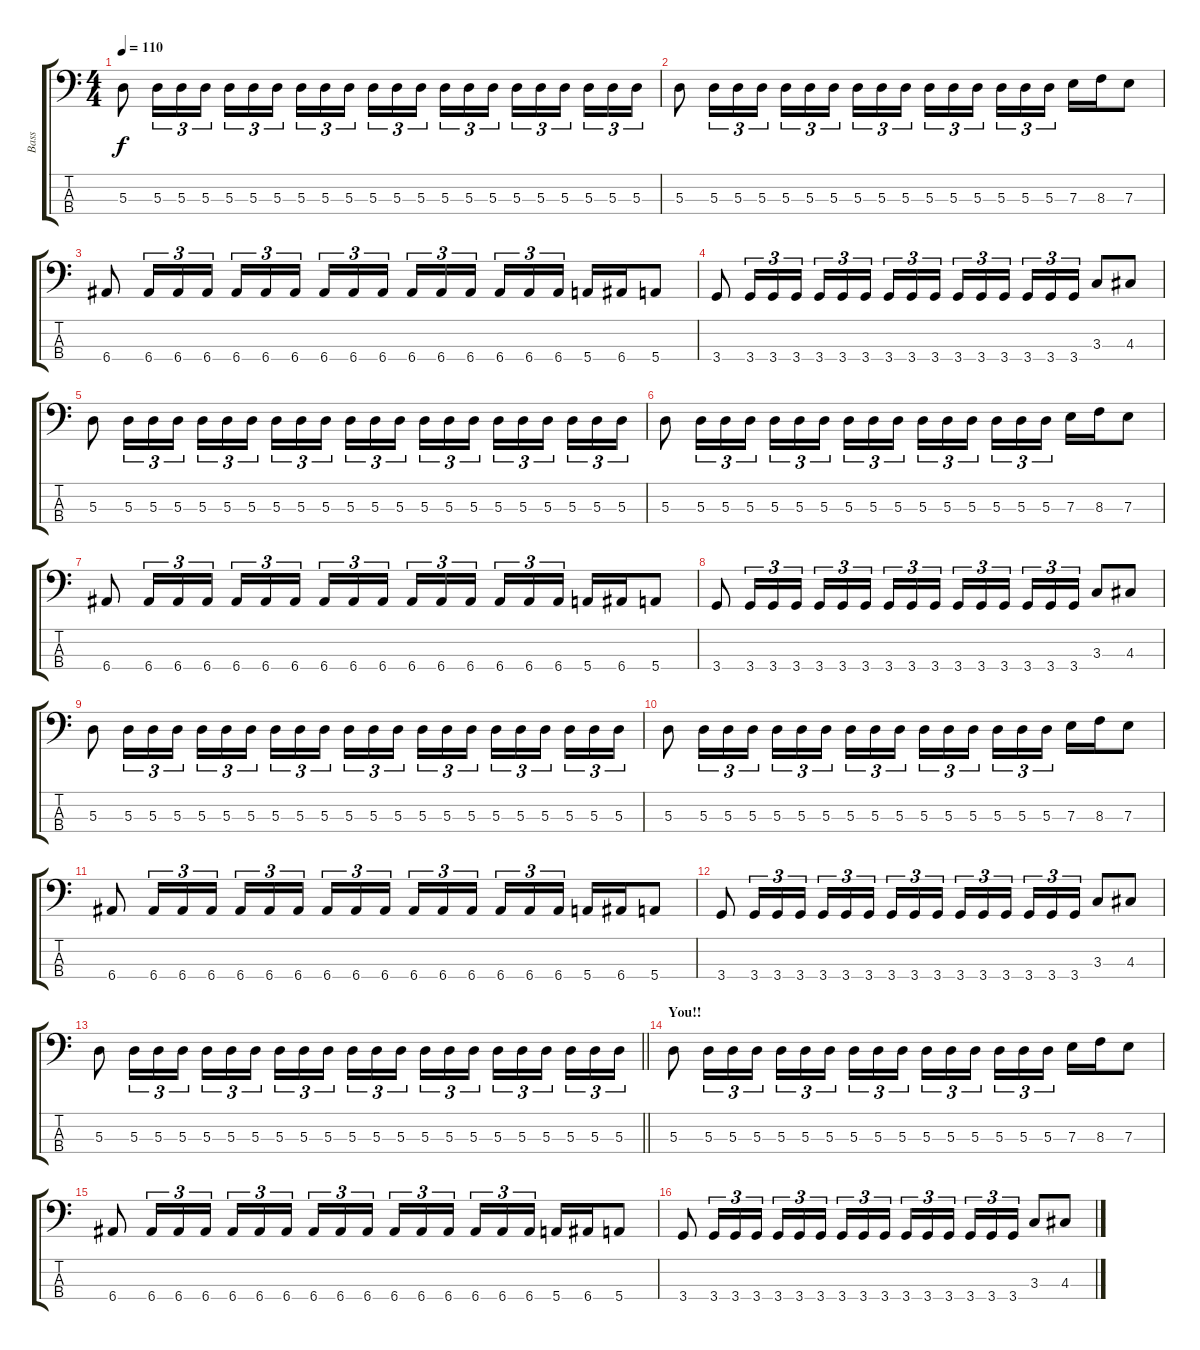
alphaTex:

\track ("Bass" "Bass") {instrument electricbasspick}
\staff {score tabs}
\tuning (G2 D2 A1 E1) {hide}
\ts (4 4)
\tempo 110
\clef f4
\ks c
5.3.8{dy f} 5.3.16{tu (3 2)} 5.3.16{tu (3 2)} 5.3.16{tu (3 2)} 5.3.16{tu (3 2)} 5.3.16{tu (3 2)} 5.3.16{tu (3 2) beam splitsecondary} 5.3.16{tu (3 2)} 5.3.16{tu (3 2)} 5.3.16{tu (3 2)} 5.3.16{tu (3 2)} 5.3.16{tu (3 2)} 5.3.16{tu (3 2) beam splitsecondary} 5.3.16{tu (3 2)} 5.3.16{tu (3 2)} 5.3.16{tu (3 2)} 5.3.16{tu (3 2)} 5.3.16{tu (3 2)} 5.3.16{tu (3 2) beam splitsecondary} 5.3.16{tu (3 2)} 5.3.16{tu (3 2)} 5.3.16{tu (3 2)} |
5.3.8 5.3.16{tu (3 2)} 5.3.16{tu (3 2)} 5.3.16{tu (3 2)} 5.3.16{tu (3 2)} 5.3.16{tu (3 2)} 5.3.16{tu (3 2) beam splitsecondary} 5.3.16{tu (3 2)} 5.3.16{tu (3 2)} 5.3.16{tu (3 2)} 5.3.16{tu (3 2)} 5.3.16{tu (3 2)} 5.3.16{tu (3 2) beam splitsecondary} 5.3.16{tu (3 2)} 5.3.16{tu (3 2)} 5.3.16{tu (3 2)} 7.3.16 8.3.16 7.3.8 |
6.4.8 6.4.16{tu (3 2)} 6.4.16{tu (3 2)} 6.4.16{tu (3 2)} 6.4.16{tu (3 2)} 6.4.16{tu (3 2)} 6.4.16{tu (3 2) beam splitsecondary} 6.4.16{tu (3 2)} 6.4.16{tu (3 2)} 6.4.16{tu (3 2)} 6.4.16{tu (3 2)} 6.4.16{tu (3 2)} 6.4.16{tu (3 2) beam splitsecondary} 6.4.16{tu (3 2)} 6.4.16{tu (3 2)} 6.4.16{tu (3 2)} 5.4.16 6.4.16 5.4.8 |
3.4.8 3.4.16{tu (3 2)} 3.4.16{tu (3 2)} 3.4.16{tu (3 2)} 3.4.16{tu (3 2)} 3.4.16{tu (3 2)} 3.4.16{tu (3 2) beam splitsecondary} 3.4.16{tu (3 2)} 3.4.16{tu (3 2)} 3.4.16{tu (3 2)} 3.4.16{tu (3 2)} 3.4.16{tu (3 2)} 3.4.16{tu (3 2) beam splitsecondary} 3.4.16{tu (3 2)} 3.4.16{tu (3 2)} 3.4.16{tu (3 2)} 3.3.8 4.3.8 |
5.3.8 5.3.16{tu (3 2)} 5.3.16{tu (3 2)} 5.3.16{tu (3 2)} 5.3.16{tu (3 2)} 5.3.16{tu (3 2)} 5.3.16{tu (3 2) beam splitsecondary} 5.3.16{tu (3 2)} 5.3.16{tu (3 2)} 5.3.16{tu (3 2)} 5.3.16{tu (3 2)} 5.3.16{tu (3 2)} 5.3.16{tu (3 2) beam splitsecondary} 5.3.16{tu (3 2)} 5.3.16{tu (3 2)} 5.3.16{tu (3 2)} 5.3.16{tu (3 2)} 5.3.16{tu (3 2)} 5.3.16{tu (3 2) beam splitsecondary} 5.3.16{tu (3 2)} 5.3.16{tu (3 2)} 5.3.16{tu (3 2)} |
5.3.8 5.3.16{tu (3 2)} 5.3.16{tu (3 2)} 5.3.16{tu (3 2)} 5.3.16{tu (3 2)} 5.3.16{tu (3 2)} 5.3.16{tu (3 2) beam splitsecondary} 5.3.16{tu (3 2)} 5.3.16{tu (3 2)} 5.3.16{tu (3 2)} 5.3.16{tu (3 2)} 5.3.16{tu (3 2)} 5.3.16{tu (3 2) beam splitsecondary} 5.3.16{tu (3 2)} 5.3.16{tu (3 2)} 5.3.16{tu (3 2)} 7.3.16 8.3.16 7.3.8 |
6.4.8 6.4.16{tu (3 2)} 6.4.16{tu (3 2)} 6.4.16{tu (3 2)} 6.4.16{tu (3 2)} 6.4.16{tu (3 2)} 6.4.16{tu (3 2) beam splitsecondary} 6.4.16{tu (3 2)} 6.4.16{tu (3 2)} 6.4.16{tu (3 2)} 6.4.16{tu (3 2)} 6.4.16{tu (3 2)} 6.4.16{tu (3 2) beam splitsecondary} 6.4.16{tu (3 2)} 6.4.16{tu (3 2)} 6.4.16{tu (3 2)} 5.4.16 6.4.16 5.4.8 |
3.4.8 3.4.16{tu (3 2)} 3.4.16{tu (3 2)} 3.4.16{tu (3 2)} 3.4.16{tu (3 2)} 3.4.16{tu (3 2)} 3.4.16{tu (3 2) beam splitsecondary} 3.4.16{tu (3 2)} 3.4.16{tu (3 2)} 3.4.16{tu (3 2)} 3.4.16{tu (3 2)} 3.4.16{tu (3 2)} 3.4.16{tu (3 2) beam splitsecondary} 3.4.16{tu (3 2)} 3.4.16{tu (3 2)} 3.4.16{tu (3 2)} 3.3.8 4.3.8 |
5.3.8 5.3.16{tu (3 2)} 5.3.16{tu (3 2)} 5.3.16{tu (3 2)} 5.3.16{tu (3 2)} 5.3.16{tu (3 2)} 5.3.16{tu (3 2) beam splitsecondary} 5.3.16{tu (3 2)} 5.3.16{tu (3 2)} 5.3.16{tu (3 2)} 5.3.16{tu (3 2)} 5.3.16{tu (3 2)} 5.3.16{tu (3 2) beam splitsecondary} 5.3.16{tu (3 2)} 5.3.16{tu (3 2)} 5.3.16{tu (3 2)} 5.3.16{tu (3 2)} 5.3.16{tu (3 2)} 5.3.16{tu (3 2) beam splitsecondary} 5.3.16{tu (3 2)} 5.3.16{tu (3 2)} 5.3.16{tu (3 2)} |
5.3.8 5.3.16{tu (3 2)} 5.3.16{tu (3 2)} 5.3.16{tu (3 2)} 5.3.16{tu (3 2)} 5.3.16{tu (3 2)} 5.3.16{tu (3 2) beam splitsecondary} 5.3.16{tu (3 2)} 5.3.16{tu (3 2)} 5.3.16{tu (3 2)} 5.3.16{tu (3 2)} 5.3.16{tu (3 2)} 5.3.16{tu (3 2) beam splitsecondary} 5.3.16{tu (3 2)} 5.3.16{tu (3 2)} 5.3.16{tu (3 2)} 7.3.16 8.3.16 7.3.8 |
6.4.8 6.4.16{tu (3 2)} 6.4.16{tu (3 2)} 6.4.16{tu (3 2)} 6.4.16{tu (3 2)} 6.4.16{tu (3 2)} 6.4.16{tu (3 2) beam splitsecondary} 6.4.16{tu (3 2)} 6.4.16{tu (3 2)} 6.4.16{tu (3 2)} 6.4.16{tu (3 2)} 6.4.16{tu (3 2)} 6.4.16{tu (3 2) beam splitsecondary} 6.4.16{tu (3 2)} 6.4.16{tu (3 2)} 6.4.16{tu (3 2)} 5.4.16 6.4.16 5.4.8 |
3.4.8 3.4.16{tu (3 2)} 3.4.16{tu (3 2)} 3.4.16{tu (3 2)} 3.4.16{tu (3 2)} 3.4.16{tu (3 2)} 3.4.16{tu (3 2) beam splitsecondary} 3.4.16{tu (3 2)} 3.4.16{tu (3 2)} 3.4.16{tu (3 2)} 3.4.16{tu (3 2)} 3.4.16{tu (3 2)} 3.4.16{tu (3 2) beam splitsecondary} 3.4.16{tu (3 2)} 3.4.16{tu (3 2)} 3.4.16{tu (3 2)} 3.3.8 4.3.8 |
\barLineRight lightlight
5.3.8 5.3.16{tu (3 2)} 5.3.16{tu (3 2)} 5.3.16{tu (3 2)} 5.3.16{tu (3 2)} 5.3.16{tu (3 2)} 5.3.16{tu (3 2) beam splitsecondary} 5.3.16{tu (3 2)} 5.3.16{tu (3 2)} 5.3.16{tu (3 2)} 5.3.16{tu (3 2)} 5.3.16{tu (3 2)} 5.3.16{tu (3 2) beam splitsecondary} 5.3.16{tu (3 2)} 5.3.16{tu (3 2)} 5.3.16{tu (3 2)} 5.3.16{tu (3 2)} 5.3.16{tu (3 2)} 5.3.16{tu (3 2) beam splitsecondary} 5.3.16{tu (3 2)} 5.3.16{tu (3 2)} 5.3.16{tu (3 2)} |
\section ("" "You!!")
5.3.8 5.3.16{tu (3 2)} 5.3.16{tu (3 2)} 5.3.16{tu (3 2)} 5.3.16{tu (3 2)} 5.3.16{tu (3 2)} 5.3.16{tu (3 2) beam splitsecondary} 5.3.16{tu (3 2)} 5.3.16{tu (3 2)} 5.3.16{tu (3 2)} 5.3.16{tu (3 2)} 5.3.16{tu (3 2)} 5.3.16{tu (3 2) beam splitsecondary} 5.3.16{tu (3 2)} 5.3.16{tu (3 2)} 5.3.16{tu (3 2)} 7.3.16 8.3.16 7.3.8 |
6.4.8 6.4.16{tu (3 2)} 6.4.16{tu (3 2)} 6.4.16{tu (3 2)} 6.4.16{tu (3 2)} 6.4.16{tu (3 2)} 6.4.16{tu (3 2) beam splitsecondary} 6.4.16{tu (3 2)} 6.4.16{tu (3 2)} 6.4.16{tu (3 2)} 6.4.16{tu (3 2)} 6.4.16{tu (3 2)} 6.4.16{tu (3 2) beam splitsecondary} 6.4.16{tu (3 2)} 6.4.16{tu (3 2)} 6.4.16{tu (3 2)} 5.4.16 6.4.16 5.4.8 |
3.4.8 3.4.16{tu (3 2)} 3.4.16{tu (3 2)} 3.4.16{tu (3 2)} 3.4.16{tu (3 2)} 3.4.16{tu (3 2)} 3.4.16{tu (3 2) beam splitsecondary} 3.4.16{tu (3 2)} 3.4.16{tu (3 2)} 3.4.16{tu (3 2)} 3.4.16{tu (3 2)} 3.4.16{tu (3 2)} 3.4.16{tu (3 2) beam splitsecondary} 3.4.16{tu (3 2)} 3.4.16{tu (3 2)} 3.4.16{tu (3 2)} 3.3.8 4.3.8
